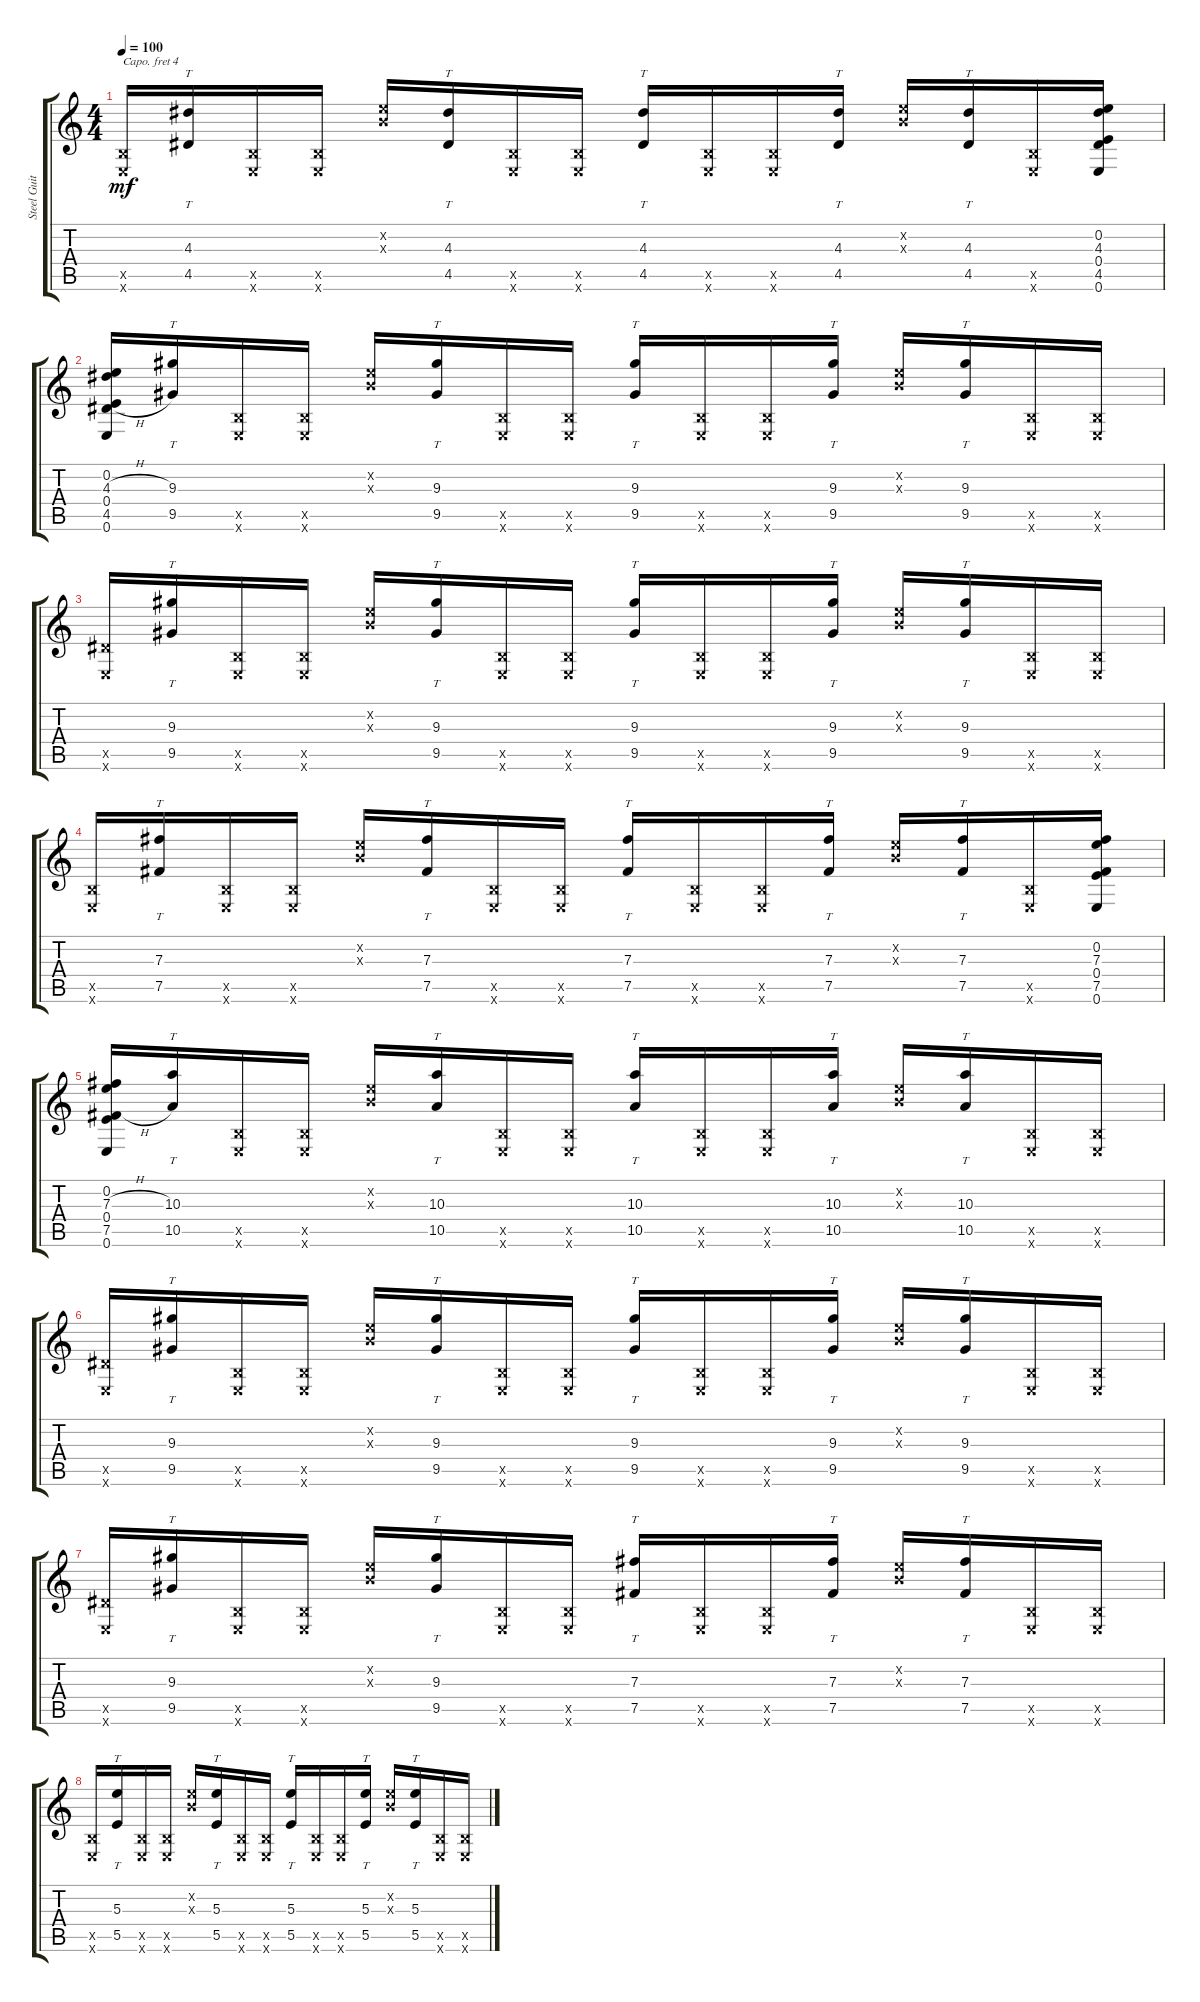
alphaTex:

\track ("Steel Guitar" "Steel Guit") {instrument acousticguitarsteel}
\staff {score tabs}
\capo 4
\tuning (E4 C4 G3 C3 G2 C2) {hide}
\ts (4 4)
\tempo 100
\clef g2
\ks c
(0.5{x} 0.6{x}).16{dy mf} (4.3 4.5).16{tt} (0.5{x} 0.6{x}).16 (0.5{x} 0.6{x}).16 (0.2{x} 0.3{x}).16 (4.3 4.5).16{tt} (0.5{x} 0.6{x}).16 (0.5{x} 0.6{x}).16 (4.3 4.5).16{tt} (0.5{x} 0.6{x}).16 (0.5{x} 0.6{x}).16 (4.3 4.5).16{tt} (0.2{x} 0.3{x}).16 (4.3 4.5).16{tt} (0.5{x} 0.6{x}).16 (0.2 4.3 0.4 4.5 0.6).16 |
(0.2 4.3{h} 0.4 4.5{h} 0.6).16 (9.3 9.5).16{tt} (0.5{x} 0.6{x}).16 (0.5{x} 0.6{x}).16 (0.2{x} 0.3{x}).16 (9.3 9.5).16{tt} (0.5{x} 0.6{x}).16 (0.5{x} 0.6{x}).16 (9.3 9.5).16{tt} (0.5{x} 0.6{x}).16 (0.5{x} 0.6{x}).16 (9.3 9.5).16{tt} (0.2{x} 0.3{x}).16 (9.3 9.5).16{tt} (0.5{x} 0.6{x}).16 (0.5{x} 0.6{x}).16 |
(4.5{x} 0.6{x}).16 (9.3 9.5).16{tt} (0.5{x} 0.6{x}).16 (0.5{x} 0.6{x}).16 (0.2{x} 0.3{x}).16 (9.3 9.5).16{tt} (0.5{x} 0.6{x}).16 (0.5{x} 0.6{x}).16 (9.3 9.5).16{tt} (0.5{x} 0.6{x}).16 (0.5{x} 0.6{x}).16 (9.3 9.5).16{tt} (0.2{x} 0.3{x}).16 (9.3 9.5).16{tt} (0.5{x} 0.6{x}).16 (0.5{x} 0.6{x}).16 |
(0.5{x} 0.6{x}).16 (7.3 7.5).16{tt} (0.5{x} 0.6{x}).16 (0.5{x} 0.6{x}).16 (0.2{x} 0.3{x}).16 (7.3 7.5).16{tt} (0.5{x} 0.6{x}).16 (0.5{x} 0.6{x}).16 (7.3 7.5).16{tt} (0.5{x} 0.6{x}).16 (0.5{x} 0.6{x}).16 (7.3 7.5).16{tt} (0.2{x} 0.3{x}).16 (7.3 7.5).16{tt} (0.5{x} 0.6{x}).16 (0.2 7.3 0.4 7.5 0.6).16 |
(0.2 7.3{h} 0.4 7.5{h} 0.6).16 (10.3 10.5).16{tt} (0.5{x} 0.6{x}).16 (0.5{x} 0.6{x}).16 (0.2{x} 0.3{x}).16 (10.3 10.5).16{tt} (0.5{x} 0.6{x}).16 (0.5{x} 0.6{x}).16 (10.3 10.5).16{tt} (0.5{x} 0.6{x}).16 (0.5{x} 0.6{x}).16 (10.3 10.5).16{tt} (0.2{x} 0.3{x}).16 (10.3 10.5).16{tt} (0.5{x} 0.6{x}).16 (0.5{x} 0.6{x}).16 |
(4.5{x} 0.6{x}).16 (9.3 9.5).16{tt} (0.5{x} 0.6{x}).16 (0.5{x} 0.6{x}).16 (0.2{x} 0.3{x}).16 (9.3 9.5).16{tt} (0.5{x} 0.6{x}).16 (0.5{x} 0.6{x}).16 (9.3 9.5).16{tt} (0.5{x} 0.6{x}).16 (0.5{x} 0.6{x}).16 (9.3 9.5).16{tt} (0.2{x} 0.3{x}).16 (9.3 9.5).16{tt} (0.5{x} 0.6{x}).16 (0.5{x} 0.6{x}).16 |
(4.5{x} 0.6{x}).16 (9.3 9.5).16{tt} (0.5{x} 0.6{x}).16 (0.5{x} 0.6{x}).16 (0.2{x} 0.3{x}).16 (9.3 9.5).16{tt} (0.5{x} 0.6{x}).16 (0.5{x} 0.6{x}).16 (7.3 7.5).16{tt} (0.5{x} 0.6{x}).16 (0.5{x} 0.6{x}).16 (7.3 7.5).16{tt} (0.2{x} 0.3{x}).16 (7.3 7.5).16{tt} (0.5{x} 0.6{x}).16 (0.5{x} 0.6{x}).16 |
(0.5{x} 0.6{x}).16 (5.3 5.5).16{tt} (0.5{x} 0.6{x}).16 (0.5{x} 0.6{x}).16 (0.2{x} 0.3{x}).16 (5.3 5.5).16{tt} (0.5{x} 0.6{x}).16 (0.5{x} 0.6{x}).16 (5.3 5.5).16{tt} (0.5{x} 0.6{x}).16 (0.5{x} 0.6{x}).16 (5.3 5.5).16{tt} (0.2{x} 0.3{x}).16 (5.3 5.5).16{tt} (0.5{x} 0.6{x}).16 (0.5{x} 0.6{x}).16
